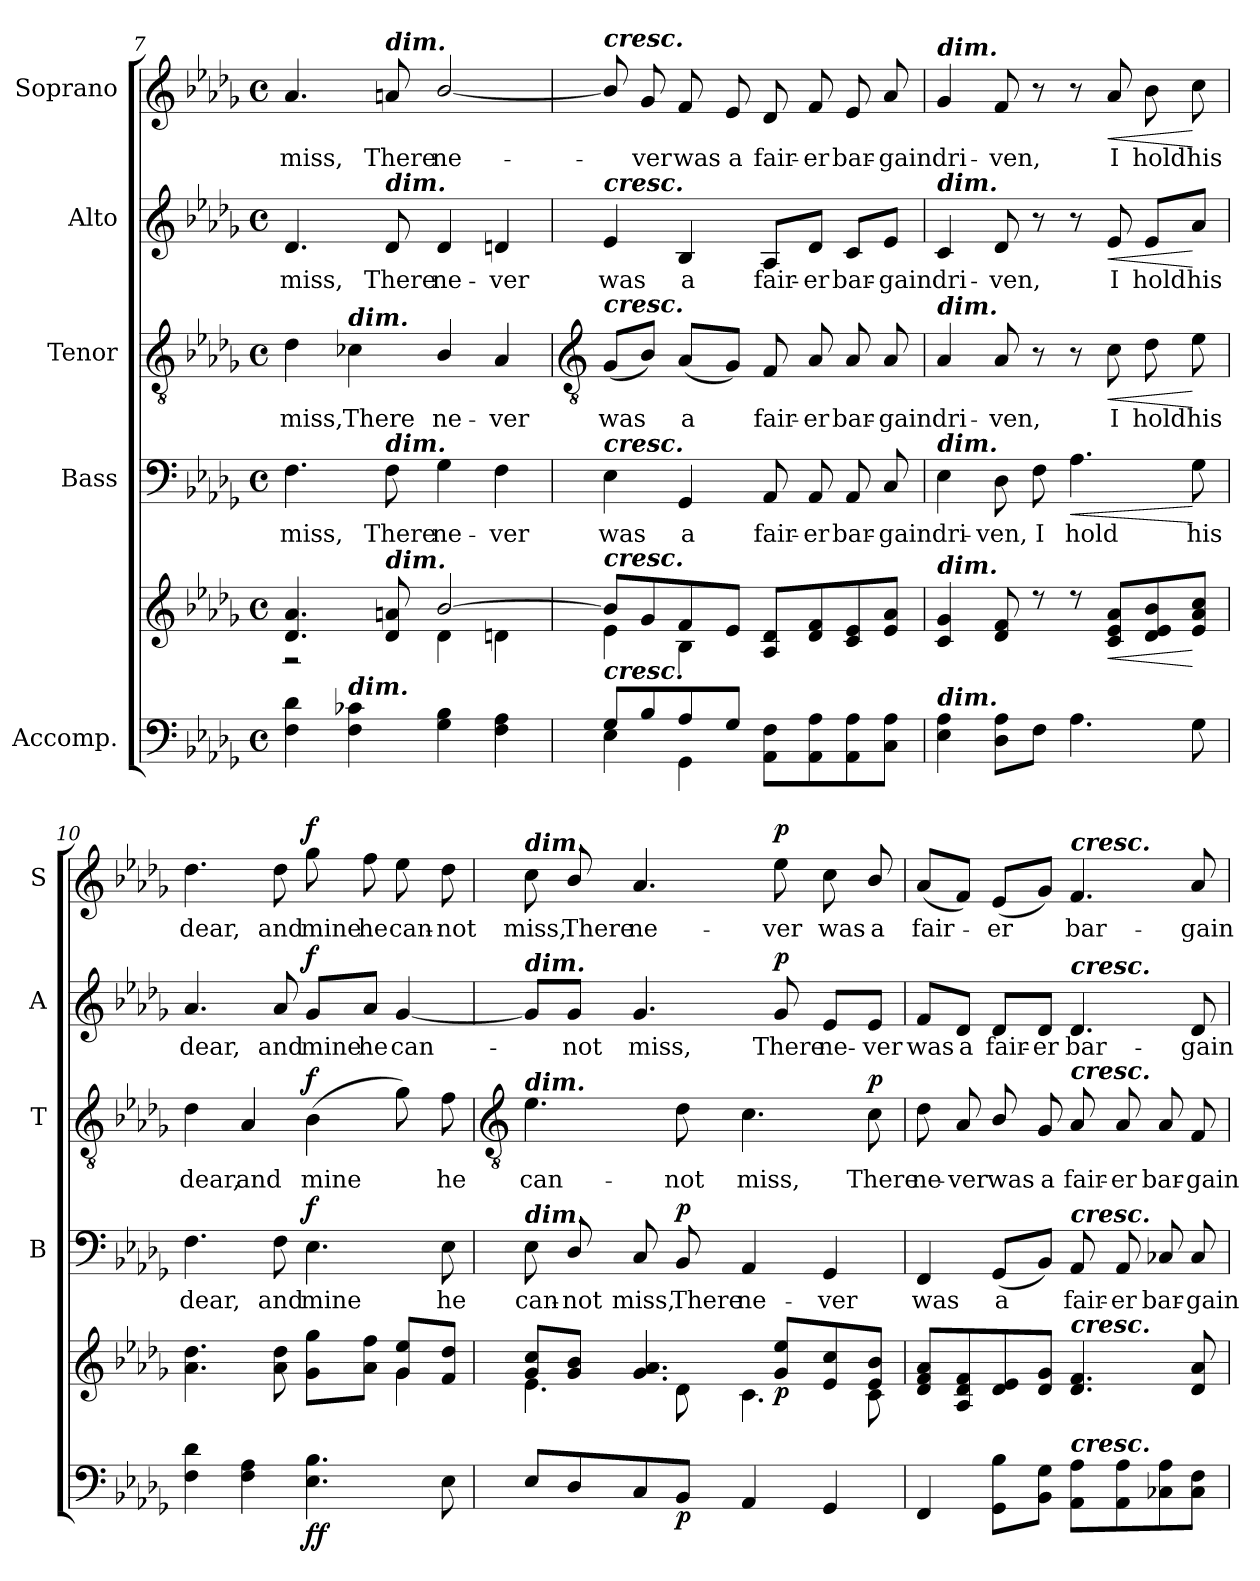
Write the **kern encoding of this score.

**kern	**kern	**dynam	**kern	**text	**dynam	**kern	**text	**dynam	**kern	**text	**dynam	**kern	**text	**dynam
*part5	*part5	*part5	*part4	*part4	*part4	*part3	*part3	*part3	*part2	*part2	*part2	*part1	*part1	*part1
*staff6	*staff5	*staff5/6	*staff4	*staff4	*staff4	*staff3	*staff3	*staff3	*staff2	*staff2	*staff2	*staff1	*staff1	*staff1
*I"Accomp.	*	*	*I"Bass	*	*	*I"Tenor	*	*	*I"Alto	*	*	*I"Soprano	*	*
*	*	*	*I'B	*	*	*I'T	*	*	*I'A	*	*	*I'S	*	*
*clefF4	*clefG2	*	*clefF4	*	*	*clefGv2	*	*	*clefG2	*	*	*clefG2	*	*
*k[b-e-a-d-g-]	*k[b-e-a-d-g-]	*	*k[b-e-a-d-g-]	*	*	*k[b-e-a-d-g-]	*	*	*k[b-e-a-d-g-]	*	*	*k[b-e-a-d-g-]	*	*
*D-:	*D-:	*	*D-:	*	*	*D-:	*	*	*D-:	*	*	*D-:	*	*
*M4/4	*M4/4	*	*M4/4	*	*	*M4/4	*	*	*M4/4	*	*	*M4/4	*	*
*met(c)	*met(c)	*	*met(c)	*	*	*met(c)	*	*	*met(c)	*	*	*met(c)	*	*
=7	=7	=7	=7	=7	=7	=7	=7	=7	=7	=7	=7	=7	=7	=7
*	*^	*	*	*	*	*	*	*	*	*	*	*	*	*
!	!	!	!	!	!LO:LY:b	!	!	!LO:LY:b	!	!	!LO:LY:b	!	!	!LO:LY:b	!
4F 4d-	4.d- 4.a-	2r	.	4.F	miss,	.	4d-	miss,	.	4.d-	miss,	.	4.a-	miss,	.
!	!	!	!	!	!	!	!LO:TX:a:Bi:t=dim.	!	!	!	!	!	!	!	!
!LO:TX:a:Bi:t=dim.	!	!	!	!	!	!	!	!	!	!	!	!	!	!	!
!	!	!	!	!	!	!	!	!LO:LY:b	!	!	!	!	!	!	!
4F 4c-X	.	.	.	.	.	.	4c-X	There	.	.	.	.	.	.	.
!	!	!	!	!	!	!	!	!	!	!	!	!	!LO:TX:a:Bi:t=dim.	!	!
!	!	!	!	!	!	!	!	!	!	!LO:TX:a:Bi:t=dim.	!	!	!	!	!
!	!	!	!	!LO:TX:a:Bi:t=dim.	!	!	!	!	!	!	!	!	!	!	!
!	!LO:TX:a:Bi:t=dim.	!	!	!	!	!	!	!	!	!	!	!	!	!	!
!	!	!	!	!	!LO:LY:b	!	!	!	!	!	!LO:LY:b	!	!	!LO:LY:b	!
.	8d- 8an	.	.	8F	There	.	.	.	.	8d-	There	.	8an	There	.
!	!	!	!	!	!LO:LY:b	!	!	!LO:LY:b	!	!	!LO:LY:b	!	!	!LO:LY:b	!
4G- 4B-	[2b-/	4d-\	.	4G-	ne-	.	4B-/	ne-	.	4d-	ne-	.	[2b-/	ne-	.
!	!	!	!	!	!LO:LY:b	!	!	!LO:LY:b	!	!	!LO:LY:b	!	!	!	!
4F 4A-	.	4dn\	.	4F	-ver	.	4A-	-ver	.	4dn	-ver	.	.	.	.
!!LO:LB:g=z
=8	=8	=8	=8	=8	=8	=8	=8	=8	=8	=8	=8	=8	=8	=8	=8
*	*	*	*	*	*	*	*clefGv2	*	*	*	*	*	*	*	*
*^	*	*	*	*	*	*	*	*	*	*	*	*	*	*	*
!	!	!	!	!	!	!	!	!	!	!	!	!	!	!LO:TX:a:Bi:t=cresc.	!	!
!	!	!	!	!	!	!	!	!	!	!	!LO:TX:a:Bi:t=cresc.	!	!	!	!	!
!	!	!	!	!	!	!	!	!LO:TX:a:Bi:t=cresc.	!	!	!	!	!	!	!	!
!	!	!	!	!	!LO:TX:a:Bi:t=cresc.	!	!	!	!	!	!	!	!	!	!	!
!	!	!LO:TX:a:Bi:t=cresc.	!	!	!	!	!	!	!	!	!	!	!	!	!	!
!LO:TX:a:Bi:t=cresc.	!	!	!	!	!	!	!	!	!	!	!	!	!	!	!	!
!	!	!	!	!	!	!LO:LY:b	!	!	!LO:LY:b	!	!	!LO:LY:b	!	!	!	!
8G-/L	4E-	8b-/L]	4e-\	.	4E-	was	.	(<8G-L	was	.	4e-	was	.	8b-/]	.	.
!	!	!	!	!	!	!	!	!	!	!	!	!	!	!	!LO:LY:b	!
8B-/	.	8g-	.	.	.	.	.	8B-J)	.	.	.	.	.	8g-	ver	.
!	!	!	!	!	!	!LO:LY:b	!	!	!LO:LY:b	!	!	!LO:LY:b	!	!	!LO:LY:b	!
8A-/	4GG-\	8f	4B-\	.	4GG-	a	.	(<8A-L	a	.	4B-	a	.	8f	was	.
!	!	!	!	!	!	!	!	!	!	!	!	!	!	!	!LO:LY:b	!
8G-/J	.	8e-J	.	.	.	.	.	8G-J)	.	.	.	.	.	8e-	a	.
!	!	!	!	!	!	!LO:LY:b	!	!	!LO:LY:b	!	!	!LO:LY:b	!	!	!LO:LY:b	!
2ryy	8AA- 8FL	8A- 8d-L	2ryy	.	8AA-	fair-	.	8F	fair-	.	8A-/L	fair-	.	8d-	fair-	.
!	!	!	!	!	!	!LO:LY:b	!	!	!LO:LY:b	!	!	!LO:LY:b	!	!	!LO:LY:b	!
.	8AA- 8A-	8d- 8f	.	.	8AA-	-er	.	8A-	-er	.	8d-/J	-er	.	8f	-er	.
!	!	!	!	!	!	!LO:LY:b	!	!	!LO:LY:b	!	!	!LO:LY:b	!	!	!LO:LY:b	!
.	8AA- 8A-	8c 8e-	.	.	8AA-	bar-	.	8A-	bar-	.	8c/L	bar-	.	8e-	bar-	.
!	!	!	!	!	!	!LO:LY:b	!	!	!LO:LY:b	!	!	!LO:LY:b	!	!	!LO:LY:b	!
.	8C 8A-J	8e- 8a-J	.	.	8C	-gain	.	8A-	-gain	.	8e-/J	-gain	.	8a-	-gain	.
=9	=9	=9	=9	=9	=9	=9	=9	=9	=9	=9	=9	=9	=9	=9	=9	=9
!	!	!	!	!	!	!	!	!	!	!	!	!	!	!LO:TX:a:Bi:t=dim.	!	!
!	!	!	!	!	!	!	!	!	!	!	!LO:TX:a:Bi:t=dim.	!	!	!	!	!
!	!	!	!	!	!	!	!	!LO:TX:a:Bi:t=dim.	!	!	!	!	!	!	!	!
!	!	!	!	!	!LO:TX:a:Bi:t=dim.	!	!	!	!	!	!	!	!	!	!	!
!	!	!LO:TX:a:Bi:t=dim.	!	!	!	!	!	!	!	!	!	!	!	!	!	!
!LO:TX:a:Bi:t=dim.	!	!	!	!	!	!	!	!	!	!	!	!	!	!	!	!
!	!	!	!	!	!	!LO:LY:b	!	!	!LO:LY:b	!	!	!LO:LY:b	!	!	!LO:LY:b	!
1ryy	4E- 4A-	4c 4g-	1ryy	.	4E-	dri-	.	4A-	dri-	.	4c	dri-	.	4g-	dri-	.
!	!	!	!	!	!	!LO:LY:b	!	!	!LO:LY:b	!	!	!LO:LY:b	!	!	!LO:LY:b	!
.	8D- 8A-L	8d- 8f	.	.	8D-	-ven,	.	8A-	-ven,	.	8d-	-ven,	.	8f	-ven,	.
!	!	!	!	!	!	!LO:LY:b	!	!	!	!	!	!	!	!	!	!
.	8FJ	8r	.	.	8F	I	.	8r	.	.	8r	.	.	8r	.	.
!	!	!	!	!	!	!LO:LY:b	!LO:HP:b	!	!	!	!	!	!	!	!	!
.	4.A-	8r	.	.	4.A-	hold	<	8r	.	.	8r	.	.	8r	.	.
!	!	!	!	!LO:HP:b	!	!	!	!	!LO:LY:b	!LO:HP:b	!	!LO:LY:b	!LO:HP:b	!	!LO:LY:b	!LO:HP:b
.	.	8c 8e- 8a-L	.	<	.	.	.	8c	I	<	8e-	I	<	8a-	I	<
!	!	!	!	!	!	!	!	!	!LO:LY:b	!	!	!LO:LY:b	!	!	!LO:LY:b	!
.	.	8d- 8e- 8b-	.	.	.	.	.	8d-	hold	.	8e-/L	hold	.	8b-	hold	.
!	!	!	!	!	!	!LO:LY:b	!	!	!LO:LY:b	!	!	!LO:LY:b	!	!	!LO:LY:b	!
.	8G-	8e- 8a- 8ccJ	.	[	8G-	his	[	8e-	his	[	8a-/J	his	[	8cc	his	[
=10	=10	=10	=10	=10	=10	=10	=10	=10	=10	=10	=10	=10	=10	=10	=10	=10
!	!	!	!	!	!	!LO:LY:b	!	!	!LO:LY:b	!	!	!LO:LY:b	!	!	!LO:LY:b	!
1ryy	4F 4d-	4.a- 4.dd-	2.ryy	.	4.F	dear,	.	4d-	dear,	.	4.a-	dear,	.	4.dd-	dear,	.
!	!	!	!	!	!	!	!	!	!LO:LY:b	!	!	!	!	!	!	!
.	4F 4A-	.	.	.	.	.	.	4A-	and	.	.	.	.	.	.	.
!	!	!	!	!	!	!LO:LY:b	!	!	!	!	!	!LO:LY:b	!	!	!LO:LY:b	!
.	.	8a- 8dd-	.	.	8F	and	.	.	.	.	8a-	and	.	8dd-	and	.
!	!	!	!	!LO:DY:b=2	!	!LO:LY:b	!	!	!LO:LY:b	!	!	!LO:LY:b	!	!	!LO:LY:b	!
!	!	!	!	!LO:DY:n=1:b	!	!	!LO:DY:b	!	!	!LO:DY:b	!	!	!LO:DY:b	!	!	!LO:DY:b
.	4.E- 4.B-	8g- 8gg-L	.	f f	4.E-	mine	f	(>4B-	mine	f	8g-/L	mine	f	8gg-	mine	f
!	!	!	!	!	!	!	!	!	!	!	!	!LO:LY:b	!	!	!LO:LY:b	!
.	.	8a- 8ffJ	.	.	.	.	.	.	.	.	8a-/J	he	.	8ff	he	.
!	!	!	!	!	!	!	!	!	!	!	!	!LO:LY:b	!	!	!LO:LY:b	!
.	.	8g-/ 8ee-/L	4g-\	.	.	.	.	8g-)	.	.	[4g-	can-	.	8ee-	can-	.
!	!	!	!	!	!	!LO:LY:b	!	!	!LO:LY:b	!	!	!	!	!	!LO:LY:b	!
.	8E-	8f/ 8dd-/J	.	.	8E-	he	.	8f	he	.	.	.	.	8dd-	-not	.
*v	*v	*	*	*	*	*	*	*	*	*	*	*	*	*	*	*
!!LO:LB:g=z
=11	=11	=11	=11	=11	=11	=11	=11	=11	=11	=11	=11	=11	=11	=11	=11
*	*	*	*	*	*	*	*clefGv2	*	*	*	*	*	*	*	*
*^	*	*	*	*	*	*	*	*	*	*	*	*	*	*	*
!	!	!	!	!	!	!	!	!	!	!	!	!	!	!LO:TX:a:Bi:t=dim.	!	!
!	!	!	!	!	!	!	!	!	!	!	!LO:TX:a:Bi:t=dim.	!	!	!	!	!
!	!	!	!	!	!	!	!	!LO:TX:a:Bi:t=dim.	!	!	!	!	!	!	!	!
!	!	!	!	!	!LO:TX:a:Bi:t=dim.	!	!	!	!	!	!	!	!	!	!	!
!LO:TX:a:Bi:t=dim.	!	!	!	!	!	!	!	!	!	!	!	!	!	!	!	!
!	!	!	!	!	!	!LO:LY:b	!	!	!LO:LY:b	!	!	!	!	!	!LO:LY:b	!
*v	*v	*	*	*	*	*	*	*	*	*	*	*	*	*	*	*
8E-L	8g-/ 8cc/L	4.e-\	.	8E-	can-	.	4.e-	can-	.	8g-/L]	.	.	8cc	miss,	.
!	!	!	!	!	!LO:LY:b	!	!	!	!	!	!LO:LY:b	!	!	!LO:LY:b	!
8D-	8g-/ 8b-/J	.	.	8D-/	-not	.	.	.	.	8g-/J	not	.	8b-/	There	.
!	!	!	!	!	!LO:LY:b	!	!	!	!	!	!LO:LY:b	!	!	!LO:LY:b	!
8C	4.g- 4.a-	.	.	8C	miss,	.	.	.	.	4.g-	miss,	.	4.a-	ne-	.
!	!	!	!LO:DY:b=2	!	!LO:LY:b	!LO:DY:b	!	!LO:LY:b	!	!	!	!	!	!	!
8BB-J	.	8d-\	p	8BB-	There	p	8d-	-not	.	.	.	.	.	.	.
!	!	!	!	!	!LO:LY:b	!	!	!LO:LY:b	!	!	!	!	!	!	!
4AA-	.	4.c\	.	4AA-	ne-	.	4.c	miss,	.	.	.	.	.	.	.
!	!	!	!LO:DY:b	!	!	!	!	!	!	!	!LO:LY:b	!LO:DY:b	!	!LO:LY:b	!LO:DY:b
.	8g- 8ee-L	.	p	.	.	.	.	.	.	8g-	There	p	8ee-	-ver	p
!	!	!	!	!	!LO:LY:b	!	!	!	!	!	!LO:LY:b	!	!	!LO:LY:b	!
4GG-	8e- 8cc	.	.	4GG-	-ver	.	.	.	.	8e-/L	ne-	.	8cc	was	.
!	!	!	!	!	!	!	!	!LO:LY:b	!LO:DY:b	!	!LO:LY:b	!	!	!LO:LY:b	!
.	8e-/ 8b-/J	8c\	.	.	.	.	8c	There	p	8e-/J	-ver	.	8b-/	a	.
=12	=12	=12	=12	=12	=12	=12	=12	=12	=12	=12	=12	=12	=12	=12	=12
!	!	!	!	!	!LO:LY:b	!	!	!LO:LY:b	!	!	!LO:LY:b	!	!	!LO:LY:b	!
4FF	8d- 8f 8a-L	1ryy	.	4FF	was	.	8d-	ne-	.	8f/L	was	.	(<8a-L	fair-	.
!	!	!	!	!	!	!	!	!LO:LY:b	!	!	!LO:LY:b	!	!	!	!
.	8A- 8d- 8f	.	.	.	.	.	8A-	-ver	.	8d-/J	a	.	8fJ)	.	.
!	!	!	!	!	!LO:LY:b	!	!	!LO:LY:b	!	!	!LO:LY:b	!	!	!LO:LY:b	!
8GG- 8B-L	8d- 8e-	.	.	(<8GG-L	a	.	8B-/	was	.	8d-/L	fair-	.	(<8e-L	er	.
!	!	!	!	!	!	!	!	!LO:LY:b	!	!	!LO:LY:b	!	!	!	!
8BB- 8G-J	8d- 8g-J	.	.	8BB-J)	.	.	8G-	a	.	8d-/J	-er	.	8g-J)	.	.
!	!	!	!	!	!	!	!	!	!	!	!	!	!LO:TX:a:Bi:t=cresc.	!	!
!	!	!	!	!	!	!	!	!	!	!LO:TX:a:Bi:t=cresc.	!	!	!	!	!
!	!	!	!	!	!	!	!LO:TX:a:Bi:t=cresc.	!	!	!	!	!	!	!	!
!	!	!	!	!LO:TX:a:Bi:t=cresc.	!	!	!	!	!	!	!	!	!	!	!
!	!LO:TX:a:Bi:t=cresc.	!	!	!	!	!	!	!	!	!	!	!	!	!	!
!LO:TX:a:Bi:t=cresc.	!	!	!	!	!	!	!	!	!	!	!	!	!	!	!
!	!	!	!	!	!LO:LY:b	!	!	!LO:LY:b	!	!	!LO:LY:b	!	!	!LO:LY:b	!
8AA- 8A-L	4.d- 4.f	.	.	8AA-	fair-	.	8A-	fair-	.	4.d-	bar-	.	4.f	bar-	.
!	!	!	!	!	!LO:LY:b	!	!	!LO:LY:b	!	!	!	!	!	!	!
8AA- 8A-	.	.	.	8AA-	-er	.	8A-	-er	.	.	.	.	.	.	.
!	!	!	!	!	!LO:LY:b	!	!	!LO:LY:b	!	!	!	!	!	!	!
8C-X 8A-	.	.	.	8C-X	bar-	.	8A-	bar-	.	.	.	.	.	.	.
!	!	!	!	!	!LO:LY:b	!	!	!LO:LY:b	!	!	!LO:LY:b	!	!	!LO:LY:b	!
8C- 8FJ	8d- 8a-	.	.	8C-	-gain	.	8F	-gain	.	8d-	-gain	.	8a-	-gain	.
*	*v	*v	*	*	*	*	*	*	*	*	*	*	*	*	*
=	=	=	=	=	=	=	=	=	=	=	=	=	=	=
*-	*-	*-	*-	*-	*-	*-	*-	*-	*-	*-	*-	*-	*-	*-
